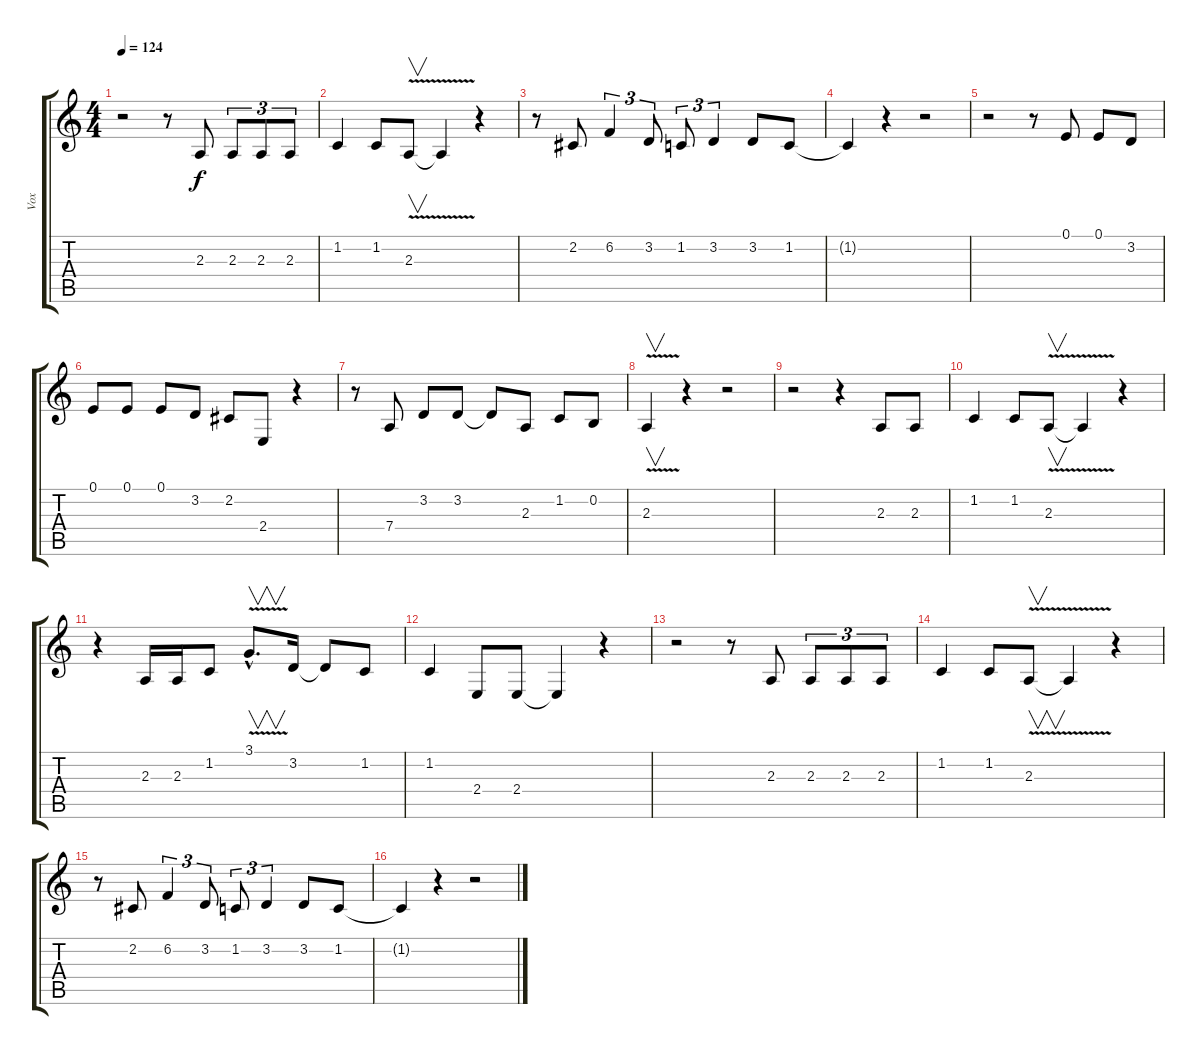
\track ("Vox" "Vox") {instrument trumpet}
\staff {score tabs}
\tuning (E4 B3 G3 D3 A2 E2) {hide}
\ts (4 4)
\tempo 124
\clef g2
\ks c
r.2{dy f} r.8 2.3.8 2.3.8{tu (3 2)} 2.3.8{tu (3 2)} 2.3.8{tu (3 2)} |
1.2.4 1.2.8 2.3{v}.8{v} 2.3{t}.4 r.4 |
r.8 2.2.8 6.2.4{tu (3 2)} 3.2.8{tu (3 2)} 1.2.8{tu (3 2)} 3.2.4{tu (3 2)} 3.2.8 1.2.8 |
1.2{t}.4 r.4 r.2 |
r.2 r.8 0.1.8 0.1.8 3.2.8 |
0.1.8 0.1.8 0.1.8 3.2.8 2.2.8 2.4.8 r.4 |
r.8 7.4.8 3.2.8 3.2.8 3.2{t}.8 2.3.8 1.2.8 0.2.8 |
2.3{v}.4{v} r.4 r.2 |
r.2 r.4 2.3.8 2.3.8 |
1.2.4 1.2.8 2.3{v}.8{v} 2.3{t}.4 r.4 |
r.4 2.3.16 2.3.16 1.2.8 3.1{v hac}.8{v d} 3.2.16 3.2{t}.8 1.2.8 |
1.2.4 2.4.8 2.4.8 2.4{t}.4 r.4 |
r.2 r.8 2.3.8 2.3.8{tu (3 2)} 2.3.8{tu (3 2)} 2.3.8{tu (3 2)} |
1.2.4 1.2.8 2.3{v}.8{v} 2.3{t}.4 r.4 |
r.8 2.2.8 6.2.4{tu (3 2)} 3.2.8{tu (3 2)} 1.2.8{tu (3 2)} 3.2.4{tu (3 2)} 3.2.8 1.2.8 |
1.2{t}.4 r.4 r.2
